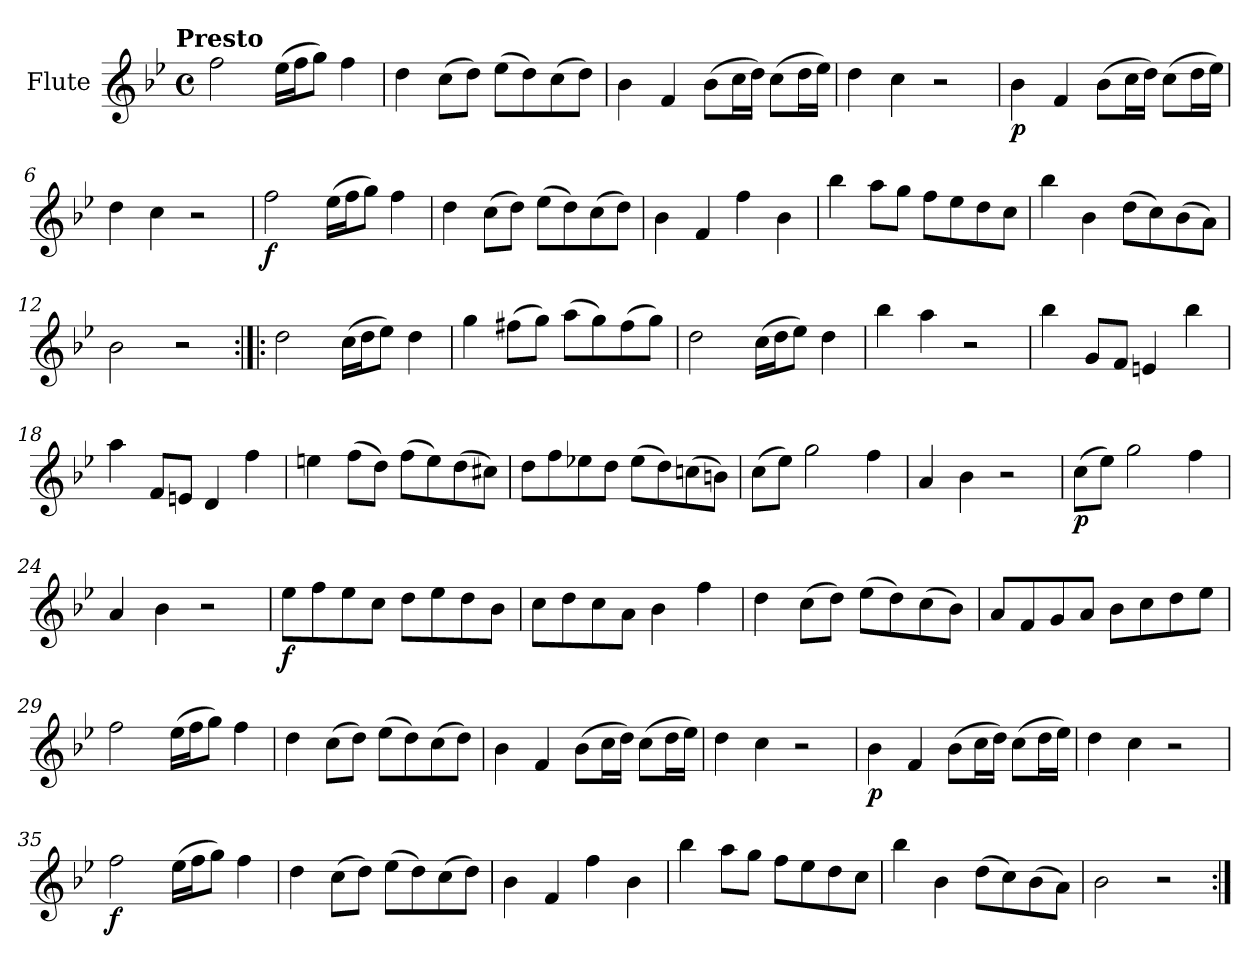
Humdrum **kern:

**kern	**dynam
*part1	*part1
*staff1	*staff1
*I"Flute	*
*I'Fl	*
*clefG2	*
*k[b-e-]	*
*B-:	*
!!LO:TX:omd:t=Presto
*M4/4	*
*met(c)	*
*MM184	*
=1	=1
2ff	.
(16ee-LL	.
16ffJ	.
8ggJ)	.
4ff	.
=2	=2
4dd	.
(8ccL	.
8ddJ)	.
(8ee-L	.
8dd)	.
(8cc	.
8ddJ)	.
=3	=3
4b-	.
4f	.
(8b-L	.
16ccL	.
16ddJJ)	.
(8ccL	.
16ddL	.
16ee-JJ)	.
=4	=4
4dd	.
4cc	.
2r	.
=5	=5
4b-	p
4f	.
(8b-L	.
16ccL	.
16ddJJ)	.
(8ccL	.
16ddL	.
16ee-JJ)	.
=6	=6
4dd	.
4cc	.
2r	.
=7	=7
2ff	f
(16ee-LL	.
16ffJ	.
8ggJ)	.
4ff	.
=8	=8
4dd	.
(8ccL	.
8ddJ)	.
(8ee-L	.
8dd)	.
(8cc	.
8ddJ)	.
=9	=9
4b-	.
4f	.
4ff	.
4b-	.
=10	=10
4bb-	.
8aaL	.
8ggJ	.
8ffL	.
8ee-	.
8dd	.
8ccJ	.
=11	=11
4bb-	.
4b-	.
(8ddL	.
8cc)	.
(8b-	.
8aJ)	.
=12	=12
2b-	.
2r	.
=13:|!|:	=13:|!|:
2dd	.
(16ccLL	.
16ddJ	.
8ee-J)	.
4dd	.
=14	=14
4gg	.
(8ff#XL	.
8ggJ)	.
(8aaL	.
8gg)	.
(8ff#	.
8ggJ)	.
=15	=15
2dd	.
(16ccLL	.
16ddJ	.
8ee-J)	.
4dd	.
=16	=16
4bb-	.
4aa	.
2r	.
=17	=17
4bb-	.
8gL	.
8fJ	.
4en	.
4bb-	.
=18	=18
4aa	.
8fL	.
8enJ	.
4d	.
4ff	.
=19	=19
4een	.
(8ffL	.
8ddJ)	.
(8ffL	.
8ee)	.
(8dd	.
8cc#XJ)	.
=20	=20
8ddL	.
8ff	.
8ee-X	.
8ddJ	.
(8ee-L	.
8dd)	.
(8ccn	.
8bnJ)	.
=21	=21
(8ccL	.
8ee-J)	.
2gg	.
4ff	.
=22	=22
4a	.
4b-	.
2r	.
=23	=23
(8ccL	p
8ee-J)	.
2gg	.
4ff	.
=24	=24
4a	.
4b-	.
2r	.
=25	=25
8ee-L	f
8ff	.
8ee-	.
8ccJ	.
8ddL	.
8ee-	.
8dd	.
8b-J	.
=26	=26
8ccL	.
8dd	.
8cc	.
8aJ	.
4b-	.
4ff	.
=27	=27
4dd	.
(8ccL	.
8ddJ)	.
(8ee-L	.
8dd)	.
(8cc	.
8b-J)	.
=28	=28
8aL	.
8f	.
8g	.
8aJ	.
8b-L	.
8cc	.
8dd	.
8ee-J	.
=29	=29
2ff	.
(16ee-LL	.
16ffJ	.
8ggJ)	.
4ff	.
=30	=30
4dd	.
(8ccL	.
8ddJ)	.
(8ee-L	.
8dd)	.
(8cc	.
8ddJ)	.
=31	=31
4b-	.
4f	.
(8b-L	.
16ccL	.
16ddJJ)	.
(8ccL	.
16ddL	.
16ee-JJ)	.
=32	=32
4dd	.
4cc	.
2r	.
=33	=33
4b-	p
4f	.
(8b-L	.
16ccL	.
16ddJJ)	.
(8ccL	.
16ddL	.
16ee-JJ)	.
=34	=34
4dd	.
4cc	.
2r	.
=35	=35
2ff	f
(16ee-LL	.
16ffJ	.
8ggJ)	.
4ff	.
=36	=36
4dd	.
(8ccL	.
8ddJ)	.
(8ee-L	.
8dd)	.
(8cc	.
8ddJ)	.
=37	=37
4b-	.
4f	.
4ff	.
4b-	.
=38	=38
4bb-	.
8aaL	.
8ggJ	.
8ffL	.
8ee-	.
8dd	.
8ccJ	.
=39	=39
4bb-	.
4b-	.
(8ddL	.
8cc)	.
(8b-	.
8aJ)	.
=40	=40
2b-	.
2r	.
=:|!	=:|!
*-	*-
